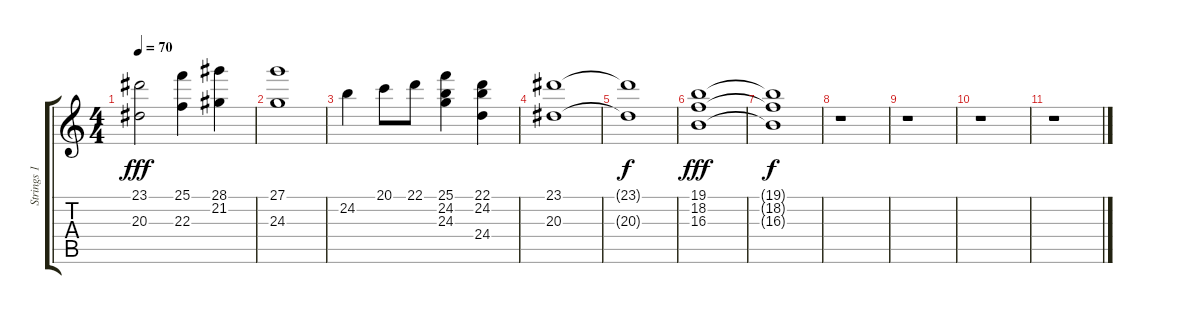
\track ("Strings 1" "Strings 1") {instrument stringensemble1}
\staff {score tabs}
\tuning (E4 B3 G3 D3 A2 E2) {hide}
\ts (4 4)
\tempo 70
\clef g2
\ks c
(23.1 20.3).2{dy fff} (25.1 22.3).4 (28.1 21.2).4 |
(27.1 24.3).1 |
24.2.4 20.1.8 22.1.8 (25.1 24.2 24.3).4 (22.1 24.2 24.4).4 |
(23.1 20.3).1{volume 10} |
(23.1{t} 20.3{t}).1{dy f} |
(19.1 18.2 16.3).1{dy fff volume 8} |
(19.1{t} 18.2{t} 16.3{t}).1{dy f} |
r.1 |
r.1 |
r.1 |
r.1
